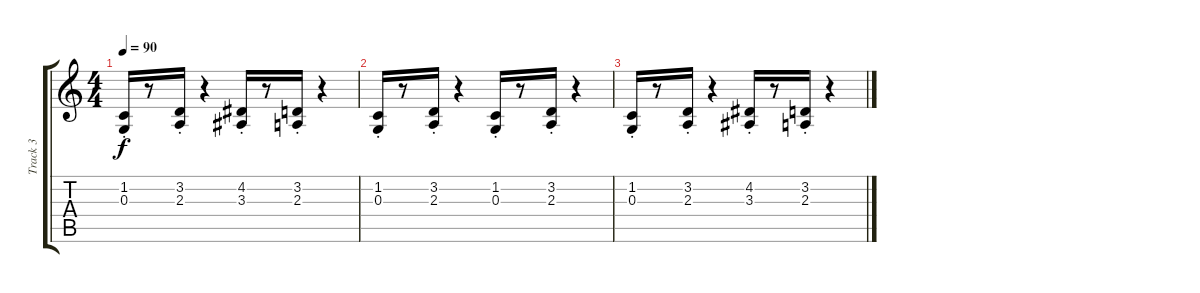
\track ("Track 3" "Track 3") {instrument pizzicatostrings}
\staff {score tabs}
\tuning (E4 B3 G3 D3 A2 E2) {hide}
\ts (4 4)
\tempo 90
\clef g2
\ks c
(1.2{st} 0.3{st}).16{dy f} r.8 (3.2{st} 2.3{st}).16 r.4 (4.2{st} 3.3{st}).16 r.8 (3.2{st} 2.3{st}).16 r.4 |
(1.2{st} 0.3{st}).16 r.8 (3.2{st} 2.3{st}).16 r.4 (1.2{st} 0.3{st}).16 r.8 (3.2{st} 2.3{st}).16 r.4 |
(1.2{st} 0.3{st}).16 r.8 (3.2{st} 2.3{st}).16 r.4 (4.2{st} 3.3{st}).16 r.8 (3.2{st} 2.3{st}).16 r.4
